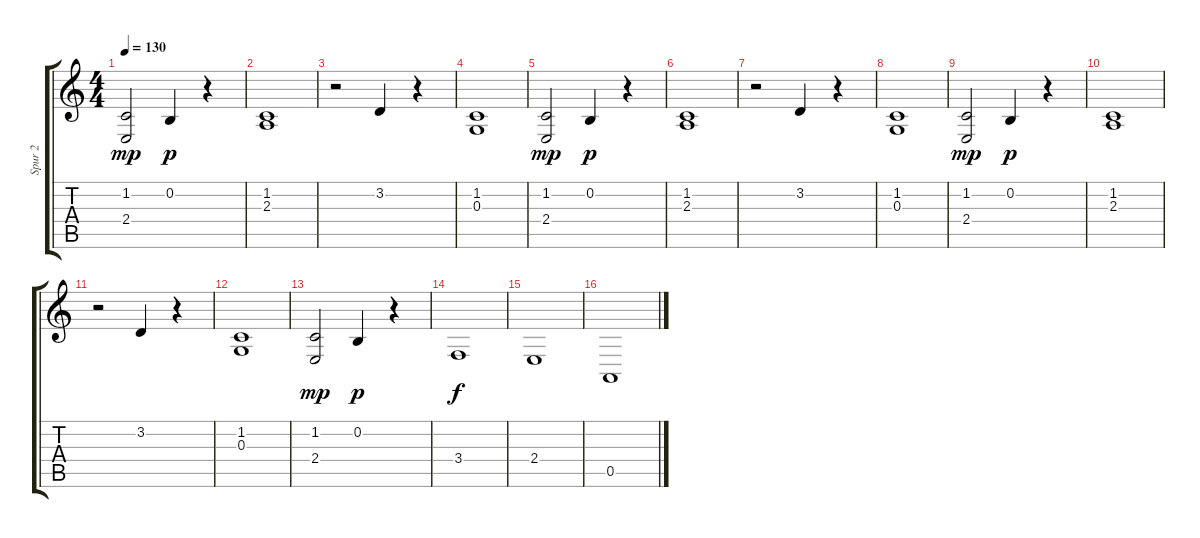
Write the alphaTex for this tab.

\track ("Spur 2" "Spur 2") {instrument fx1rain}
\staff {score tabs}
\tuning (E4 B3 G3 D3 A2 E2) {hide}
\ts (4 4)
\tempo 130
\clef g2
\ks c
(1.2 2.4).2{dy mp volume 8} 0.2.4{dy p} r.4 |
(1.2 2.3).1 |
r.2 3.2.4 r.4 |
(1.2 0.3).1 |
(1.2 2.4).2{dy mp} 0.2.4{dy p} r.4 |
(1.2 2.3).1 |
r.2 3.2.4 r.4 |
(1.2 0.3).1 |
(1.2 2.4).2{dy mp} 0.2.4{dy p} r.4 |
(1.2 2.3).1 |
r.2 3.2.4 r.4 |
(1.2 0.3).1 |
(1.2 2.4).2{dy mp} 0.2.4{dy p} r.4 |
3.4.1{dy f} |
2.4.1 |
0.5.1
